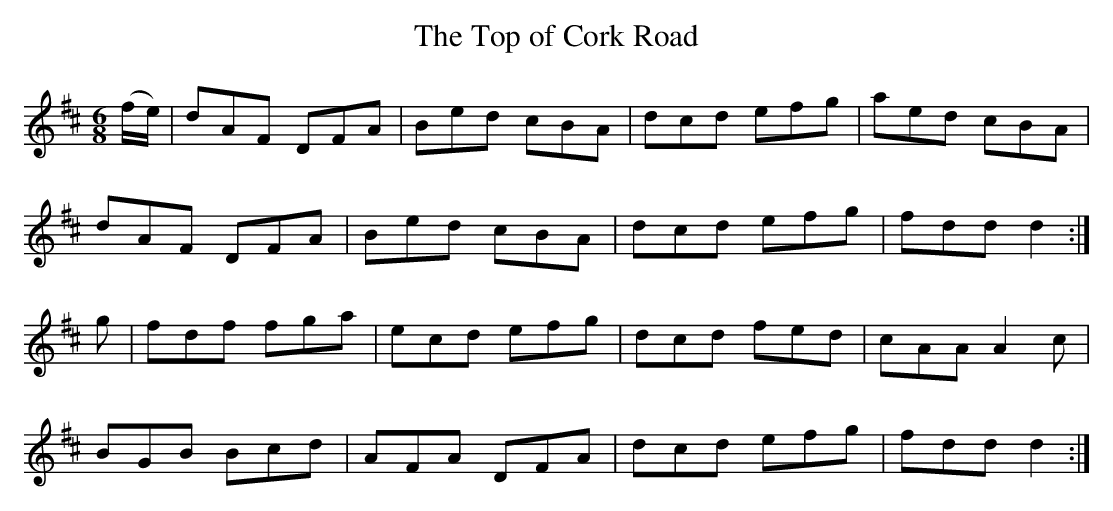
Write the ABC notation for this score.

X:1
T: The Top of Cork Road
M: 6/8
L: 1/8
K: D
(f/e/)|dAF DFA|Bed cBA|dcd efg|aed cBA|
dAF DFA|Bed cBA|dcd efg|fdd d2:|
g|fdf fga|ecd efg|dcd fed|cAA A2c|
BGB Bcd|AFA DFA|dcd efg|fdd d2:|
